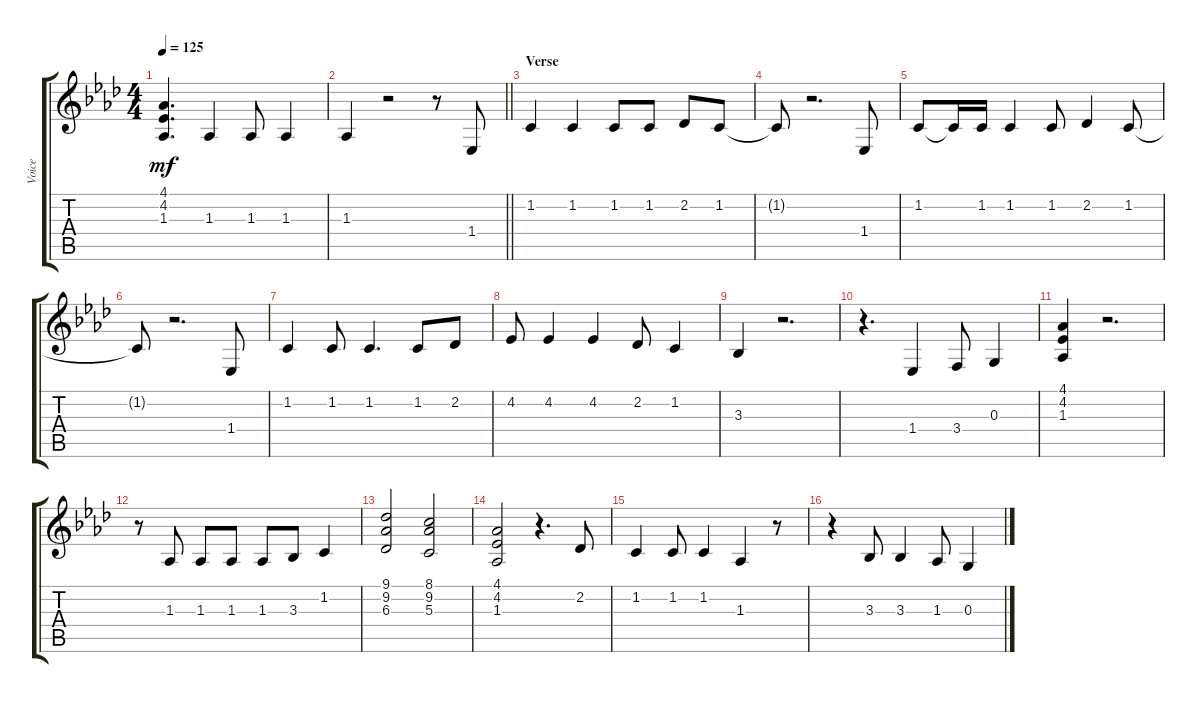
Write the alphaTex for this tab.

\track ("Voice" "Voice") {instrument trumpet}
\staff {score tabs}
\tuning (E4 B3 G3 D3 A2 E2) {hide}
\ts (4 4)
\tempo 125
\clef g2
\ks ab
(4.1 4.2 1.3).4{d dy mf} 1.3.4 1.3.8 1.3.4 |
\barLineRight lightlight
1.3.4 r.2 r.8 1.4.8 |
\section ("" "Verse")
1.2.4 1.2.4 1.2.8 1.2.8 2.2.8 1.2.8 |
1.2{t}.8 r.2{d} 1.4.8 |
1.2.8 1.2{t}.16 1.2.16 1.2.4 1.2.8 2.2.4 1.2.8 |
1.2{t}.8 r.2{d} 1.4.8 |
1.2.4 1.2.8 1.2.4{d} 1.2.8 2.2.8 |
4.2.8 4.2.4 4.2.4 2.2.8 1.2.4 |
3.3.4 r.2{d} |
r.4{d} 1.4.4 3.4.8 0.3.4 |
(4.1 4.2 1.3).4 r.2{d} |
r.8 1.3.8 1.3.8 1.3.8 1.3.8 3.3.8 1.2.4 |
(9.1 9.2 6.3).2 (8.1 9.2 5.3).2 |
(4.1 4.2 1.3).2 r.4{d} 2.2.8 |
1.2.4 1.2.8 1.2.4 1.3.4 r.8 |
r.4 3.3.8 3.3.4 1.3.8 0.3.4
